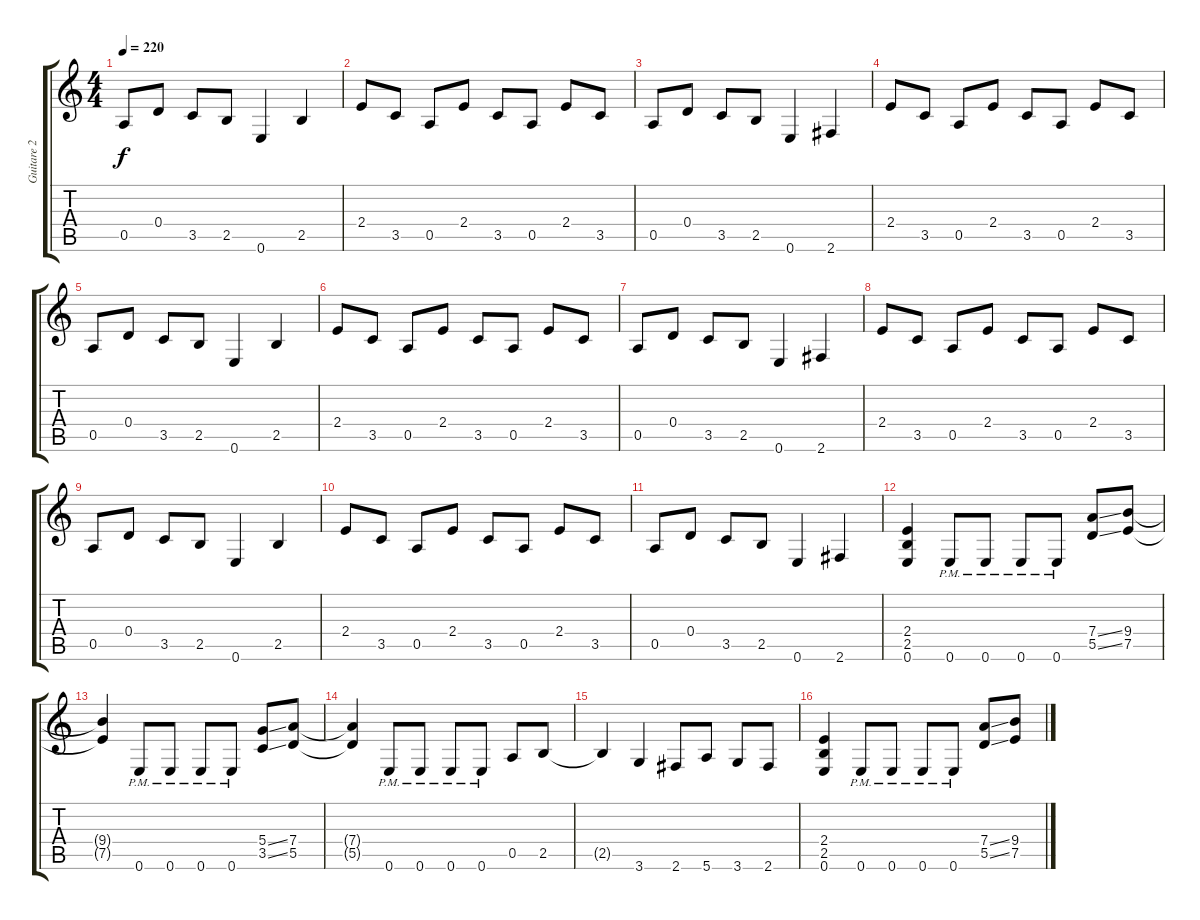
\track ("Guitare 2" "Guitare 2") {instrument distortionguitar}
\staff {score tabs}
\tuning (E4 B3 G3 D3 A2 E2) {hide}
\ts (4 4)
\tempo 220
\clef g2
\ks c
0.5.8{dy f} 0.4.8 3.5.8 2.5.8 0.6.4 2.5.4 |
2.4.8 3.5.8 0.5.8 2.4.8 3.5.8 0.5.8 2.4.8 3.5.8 |
0.5.8 0.4.8 3.5.8 2.5.8 0.6.4 2.6.4 |
2.4.8 3.5.8 0.5.8 2.4.8 3.5.8 0.5.8 2.4.8 3.5.8 |
0.5.8 0.4.8 3.5.8 2.5.8 0.6.4 2.5.4 |
2.4.8 3.5.8 0.5.8 2.4.8 3.5.8 0.5.8 2.4.8 3.5.8 |
0.5.8 0.4.8 3.5.8 2.5.8 0.6.4 2.6.4 |
2.4.8 3.5.8 0.5.8 2.4.8 3.5.8 0.5.8 2.4.8 3.5.8 |
0.5.8 0.4.8 3.5.8 2.5.8 0.6.4 2.5.4 |
2.4.8 3.5.8 0.5.8 2.4.8 3.5.8 0.5.8 2.4.8 3.5.8 |
0.5.8 0.4.8 3.5.8 2.5.8 0.6.4 2.6.4 |
(2.4 2.5 0.6).4 0.6{pm}.8 0.6{pm}.8 0.6{pm}.8 0.6{pm}.8 (7.4{ss} 5.5{ss}).8 (9.4 7.5).8 |
(9.4{t} 7.5{t}).4 0.6{pm}.8 0.6{pm}.8 0.6{pm}.8 0.6{pm}.8 (5.4{ss} 3.5{ss}).8 (7.4 5.5).8 |
(7.4{t} 5.5{t}).4 0.6{pm}.8 0.6{pm}.8 0.6{pm}.8 0.6{pm}.8 0.5.8 2.5.8 |
2.5{t}.4 3.6.4 2.6.8 5.6.8 3.6.8 2.6.8 |
(2.4 2.5 0.6).4 0.6{pm}.8 0.6{pm}.8 0.6{pm}.8 0.6{pm}.8 (7.4{ss} 5.5{ss}).8 (9.4 7.5).8
